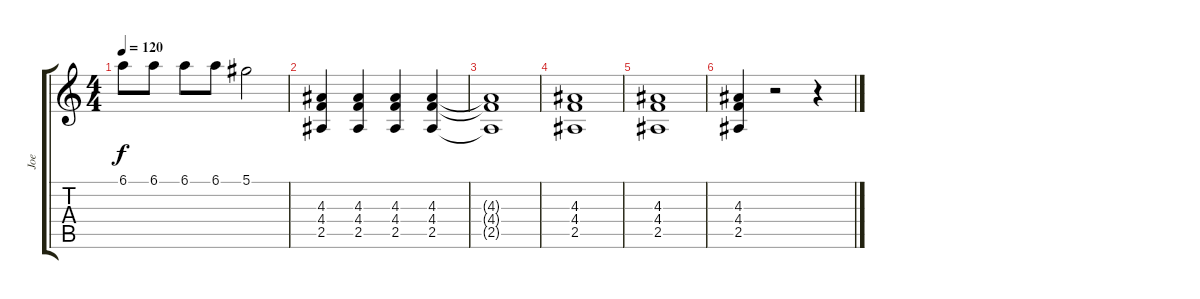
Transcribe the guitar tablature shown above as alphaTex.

\track ("Joe" "Joe") {instrument distortionguitar}
\staff {score tabs}
\tuning (Eb4 Bb3 Gb3 Db3 Ab2 Eb2) {hide}
\ts (4 4)
\tempo 120
\clef g2
\ks c
6.1.8{dy f} 6.1.8 6.1.8 6.1.8 5.1.2 |
(4.3 4.4 2.5).4 (4.3 4.4 2.5).4 (4.3 4.4 2.5).4 (4.3 4.4 2.5).4 |
(4.3{t} 4.4{t} 2.5{t}).1 |
(4.3 4.4 2.5).1 |
(4.3 4.4 2.5).1 |
(4.3 4.4 2.5).4 r.2 r.4
